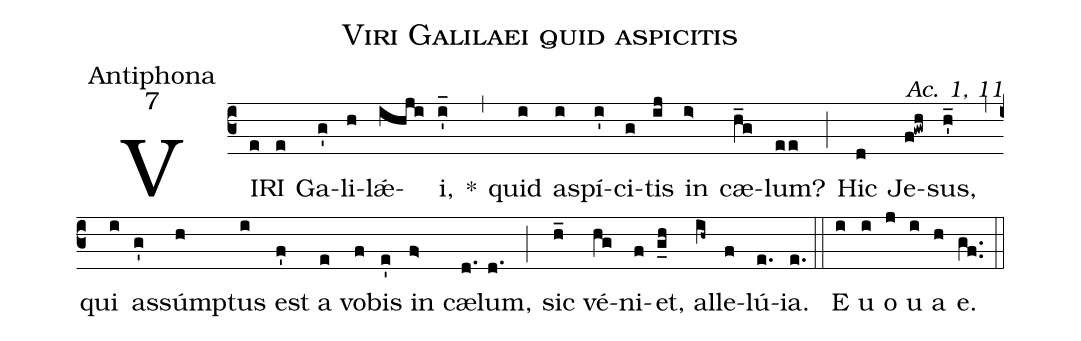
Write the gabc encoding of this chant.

name:Viri Galilaei quid aspicitis;
office-part:Antiphona;
mode:7;
commentary:Ac. 1, 11;
%%
(c3)
VI(e)RI(e) Ga(g')li(h)lǽ(ihji)i,(i'_) *(,)
quid(i) a(i)spí(i')ci(g)tis(ij) in(i>) cæ(h_g)lum?(ee) (;)
Hic(d) Je(f!gwh)sus,(h'_) (,)
qui(i) as(g')súmp(h)tus(i) est(f') a(e) vo(f)bis(e') in(f>) cæ(d.)lum,(d.) (;)
sic(h_) vé(hg)ni(f)et,(g_h) al(ih~)le(f)lú(e.)ia.(e.) (::)
E(i) u(i) o(j) u(i) a(h) e.(gf..) (::)
